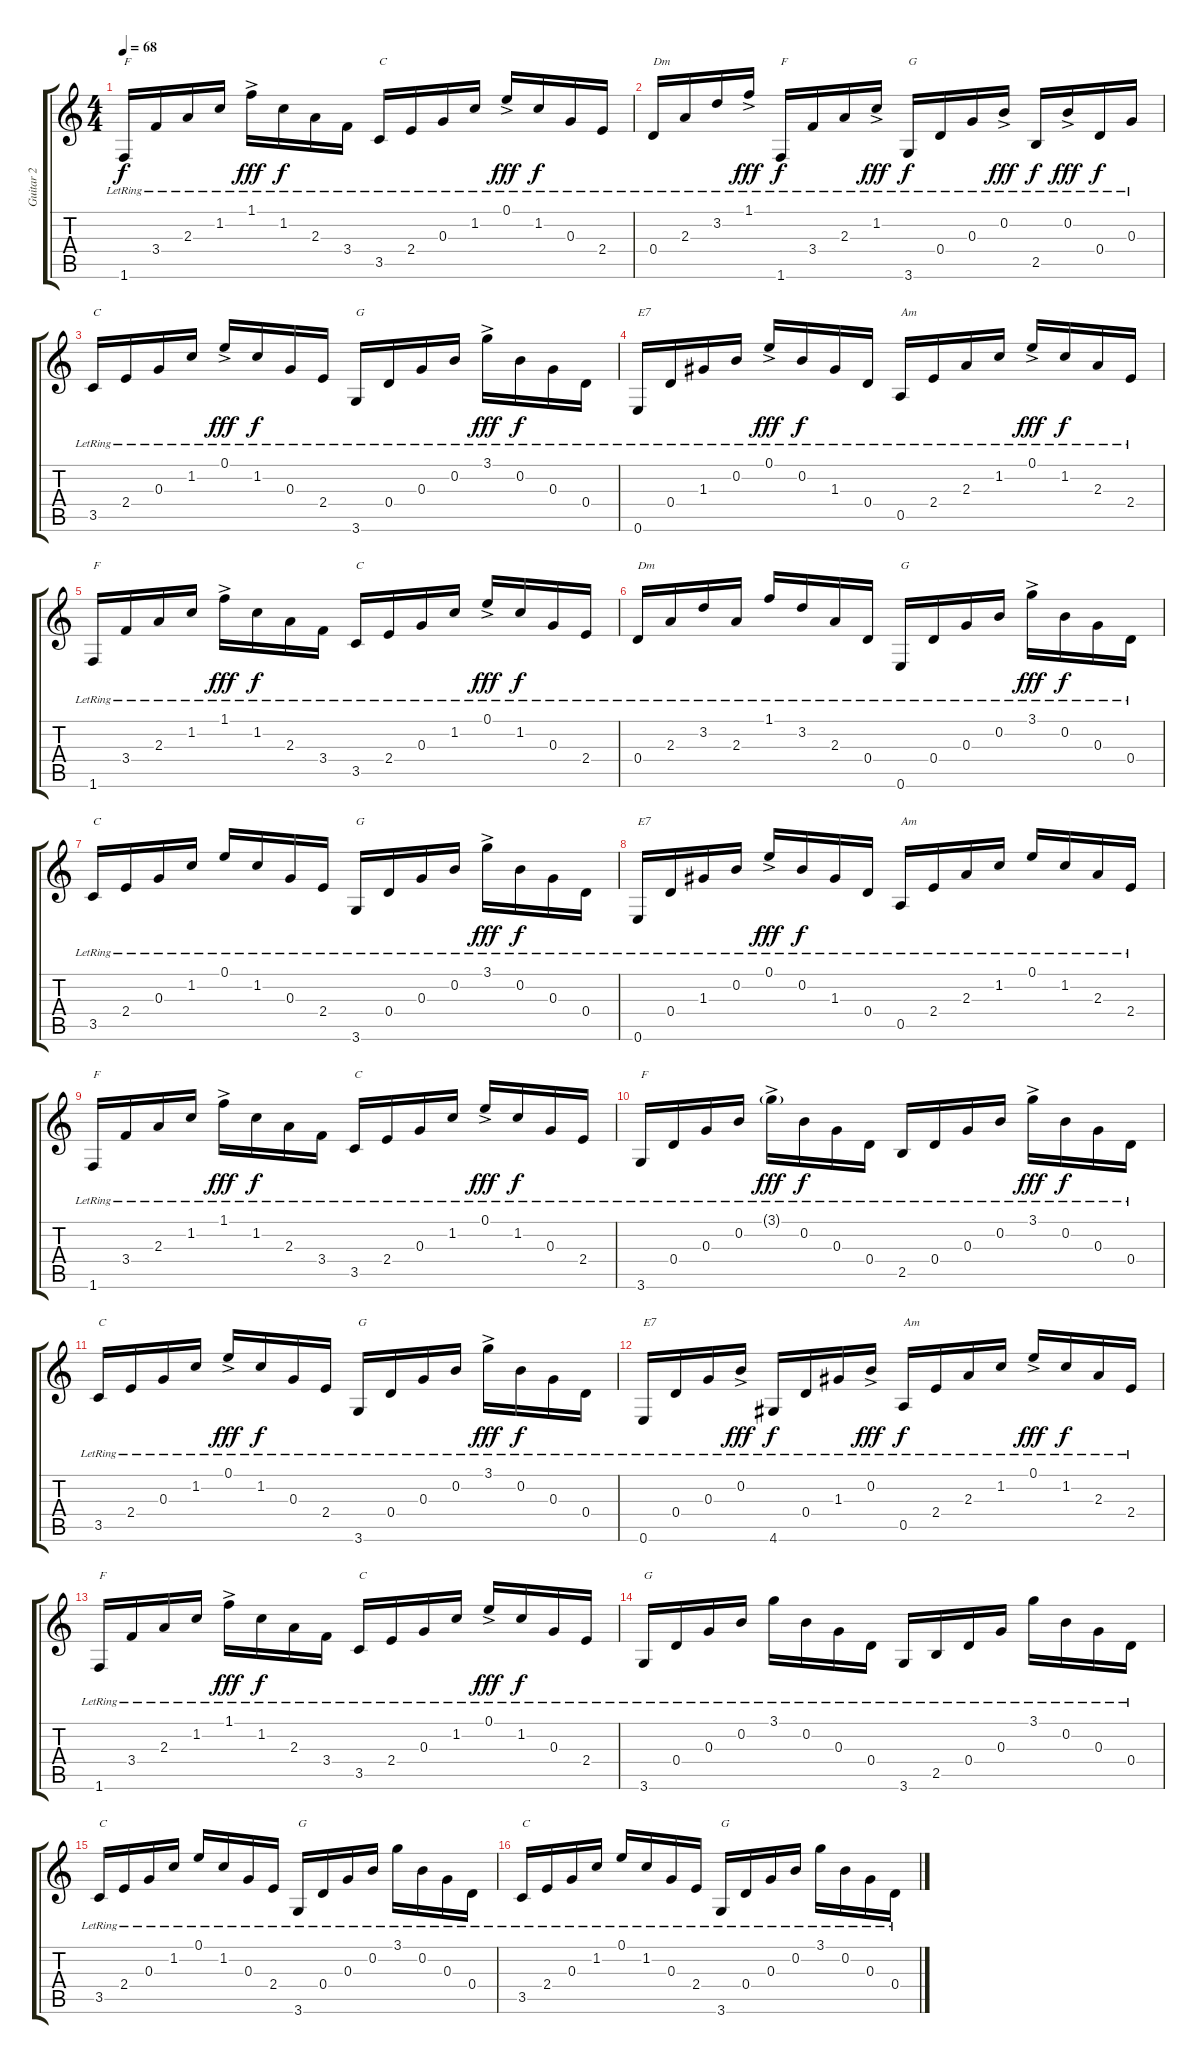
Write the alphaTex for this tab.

\track ("Guitar 2" "Guitar 2") {instrument acousticguitarsteel}
\staff {score tabs}
\tuning (E4 B3 G3 D3 A2 E2) {hide}
\ts (4 4)
\tempo 68
\clef g2
\ks c
1.6{lr}.16{txt "F" dy f} 3.4{lr}.16 2.3{lr}.16 1.2{lr}.16 1.1{ac lr}.16{dy fff} 1.2{lr}.16{dy f} 2.3{lr}.16 3.4{lr}.16 3.5{lr}.16{txt "C"} 2.4{lr}.16 0.3{lr}.16 1.2{lr}.16 0.1{ac lr}.16{dy fff} 1.2{lr}.16{dy f} 0.3{lr}.16 2.4{lr}.16 |
0.4{lr}.16{txt "Dm"} 2.3{lr}.16 3.2{lr}.16 1.1{ac lr}.16{dy fff} 1.6{lr}.16{txt "F" dy f} 3.4{lr}.16 2.3{lr}.16 1.2{ac lr}.16{dy fff} 3.6{lr}.16{txt "G" dy f} 0.4{lr}.16 0.3{lr}.16 0.2{ac lr}.16{dy fff} 2.5{lr}.16{dy f} 0.2{ac lr}.16{dy fff} 0.4{lr}.16{dy f} 0.3{lr}.16 |
3.5{lr}.16{txt "C"} 2.4{lr}.16 0.3{lr}.16 1.2{lr}.16 0.1{ac lr}.16{dy fff} 1.2{lr}.16{dy f} 0.3{lr}.16 2.4{lr}.16 3.6{lr}.16{txt "G"} 0.4{lr}.16 0.3{lr}.16 0.2{lr}.16 3.1{ac lr}.16{dy fff} 0.2{lr}.16{dy f} 0.3{lr}.16 0.4{lr}.16 |
0.6{lr}.16{txt "E7"} 0.4{lr}.16 1.3{lr}.16 0.2{lr}.16 0.1{ac lr}.16{dy fff} 0.2{lr}.16{dy f} 1.3{lr}.16 0.4{lr}.16 0.5{lr}.16{txt "Am"} 2.4{lr}.16 2.3{lr}.16 1.2{lr}.16 0.1{ac lr}.16{dy fff} 1.2{lr}.16{dy f} 2.3{lr}.16 2.4{lr}.16 |
1.6{lr}.16{txt "F"} 3.4{lr}.16 2.3{lr}.16 1.2{lr}.16 1.1{ac lr}.16{dy fff} 1.2{lr}.16{dy f} 2.3{lr}.16 3.4{lr}.16 3.5{lr}.16{txt "C"} 2.4{lr}.16 0.3{lr}.16 1.2{lr}.16 0.1{ac lr}.16{dy fff} 1.2{lr}.16{dy f} 0.3{lr}.16 2.4{lr}.16 |
0.4{lr}.16{txt "Dm"} 2.3{lr}.16 3.2{lr}.16 2.3{lr}.16 1.1{lr}.16 3.2{lr}.16 2.3{lr}.16 0.4{lr}.16 0.6{lr}.16{txt "G"} 0.4{lr}.16 0.3{lr}.16 0.2{lr}.16 3.1{ac lr}.16{dy fff} 0.2{lr}.16{dy f} 0.3{lr}.16 0.4{lr}.16 |
3.5{lr}.16{txt "C"} 2.4{lr}.16 0.3{lr}.16 1.2{lr}.16 0.1{lr}.16 1.2{lr}.16 0.3{lr}.16 2.4{lr}.16 3.6{lr}.16{txt "G"} 0.4{lr}.16 0.3{lr}.16 0.2{lr}.16 3.1{ac lr}.16{dy fff} 0.2{lr}.16{dy f} 0.3{lr}.16 0.4{lr}.16 |
0.6{lr}.16{txt "E7"} 0.4{lr}.16 1.3{lr}.16 0.2{lr}.16 0.1{ac lr}.16{dy fff} 0.2{lr}.16{dy f} 1.3{lr}.16 0.4{lr}.16 0.5{lr}.16{txt "Am"} 2.4{lr}.16 2.3{lr}.16 1.2{lr}.16 0.1{lr}.16 1.2{lr}.16 2.3{lr}.16 2.4{lr}.16 |
1.6{lr}.16{txt "F"} 3.4{lr}.16 2.3{lr}.16 1.2{lr}.16 1.1{ac lr}.16{dy fff} 1.2{lr}.16{dy f} 2.3{lr}.16 3.4{lr}.16 3.5{lr}.16{txt "C"} 2.4{lr}.16 0.3{lr}.16 1.2{lr}.16 0.1{ac lr}.16{dy fff} 1.2{lr}.16{dy f} 0.3{lr}.16 2.4{lr}.16 |
3.6{lr}.16{txt "F"} 0.4{lr}.16 0.3{lr}.16 0.2{lr}.16 3.1{g ac lr}.16{dy fff} 0.2{lr}.16{dy f} 0.3{lr}.16 0.4{lr}.16 2.5{lr}.16 0.4{lr}.16 0.3{lr}.16 0.2{lr}.16 3.1{ac lr}.16{dy fff} 0.2{lr}.16{dy f} 0.3{lr}.16 0.4{lr}.16 |
3.5{lr}.16{txt "C"} 2.4{lr}.16 0.3{lr}.16 1.2{lr}.16 0.1{ac lr}.16{dy fff} 1.2{lr}.16{dy f} 0.3{lr}.16 2.4{lr}.16 3.6{lr}.16{txt "G"} 0.4{lr}.16 0.3{lr}.16 0.2{lr}.16 3.1{ac lr}.16{dy fff} 0.2{lr}.16{dy f} 0.3{lr}.16 0.4{lr}.16 |
0.6{lr}.16{txt "E7"} 0.4{lr}.16 0.3{lr}.16 0.2{ac lr}.16{dy fff} 4.6{lr}.16{dy f} 0.4{lr}.16 1.3{lr}.16 0.2{ac lr}.16{dy fff} 0.5{lr}.16{txt "Am" dy f} 2.4{lr}.16 2.3{lr}.16 1.2{lr}.16 0.1{ac lr}.16{dy fff} 1.2{lr}.16{dy f} 2.3{lr}.16 2.4{lr}.16 |
1.6{lr}.16{txt "F"} 3.4{lr}.16 2.3{lr}.16 1.2{lr}.16 1.1{ac lr}.16{dy fff} 1.2{lr}.16{dy f} 2.3{lr}.16 3.4{lr}.16 3.5{lr}.16{txt "C"} 2.4{lr}.16 0.3{lr}.16 1.2{lr}.16 0.1{ac lr}.16{dy fff} 1.2{lr}.16{dy f} 0.3{lr}.16 2.4{lr}.16 |
3.6{lr}.16{txt "G"} 0.4{lr}.16 0.3{lr}.16 0.2{lr}.16 3.1{lr}.16 0.2{lr}.16 0.3{lr}.16 0.4{lr}.16 3.6{lr}.16 2.5{lr}.16 0.4{lr}.16 0.3{lr}.16 3.1{lr}.16 0.2{lr}.16 0.3{lr}.16 0.4{lr}.16 |
3.5{lr}.16{txt "C"} 2.4{lr}.16 0.3{lr}.16 1.2{lr}.16 0.1{lr}.16 1.2{lr}.16 0.3{lr}.16 2.4{lr}.16 3.6{lr}.16{txt "G"} 0.4{lr}.16 0.3{lr}.16 0.2{lr}.16 3.1{lr}.16 0.2{lr}.16 0.3{lr}.16 0.4{lr}.16 |
3.5{lr}.16{txt "C"} 2.4{lr}.16 0.3{lr}.16 1.2{lr}.16 0.1{lr}.16 1.2{lr}.16 0.3{lr}.16 2.4{lr}.16 3.6{lr}.16{txt "G"} 0.4{lr}.16 0.3{lr}.16 0.2{lr}.16 3.1{lr}.16 0.2{lr}.16 0.3{lr}.16 0.4{lr}.16
